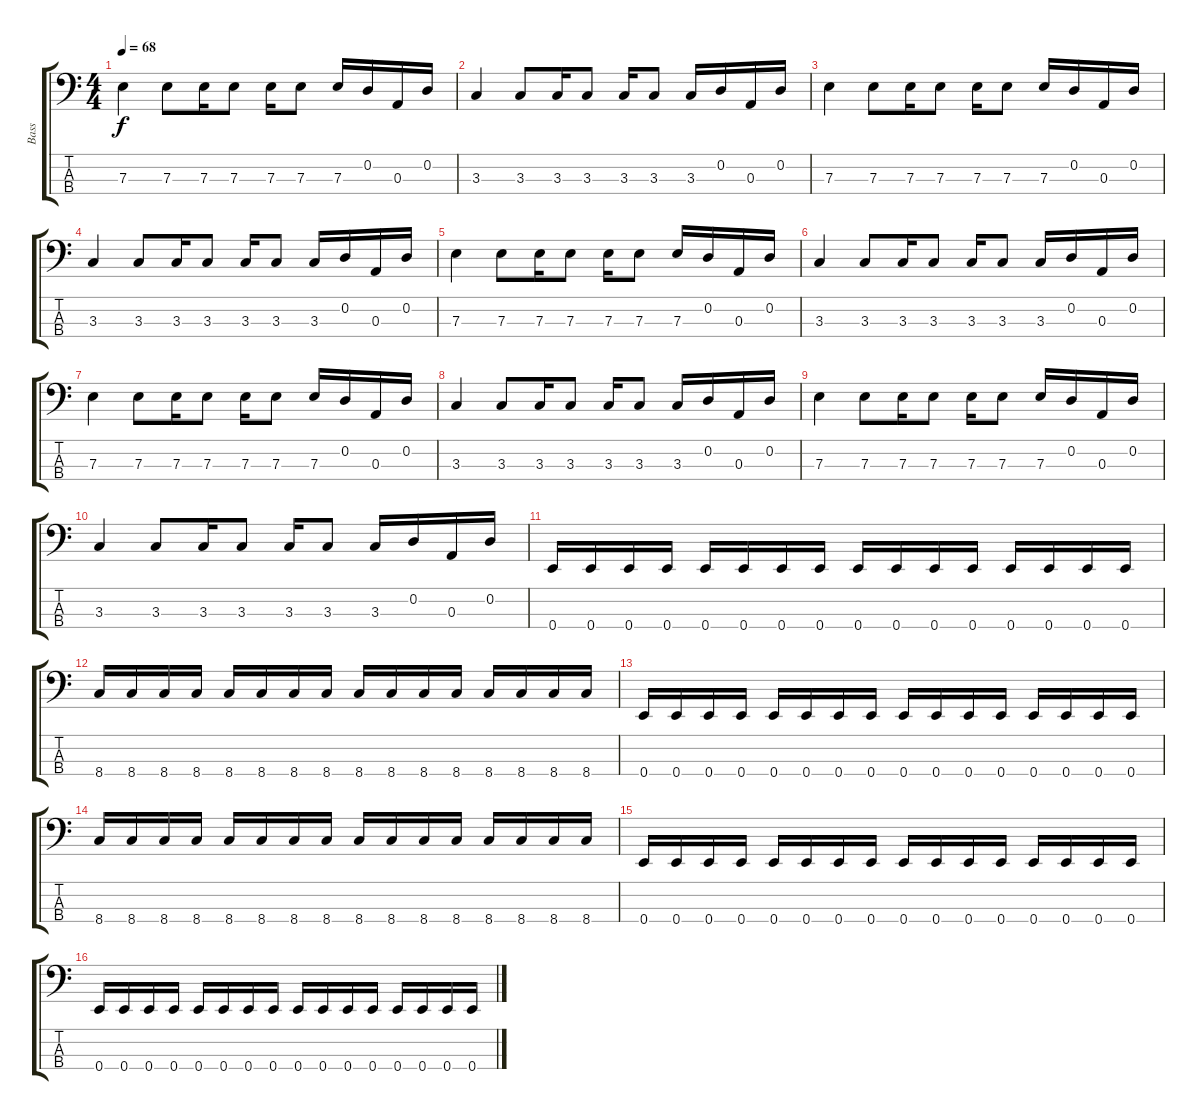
\track ("Bass" "Bass") {instrument electricbasspick}
\staff {score tabs}
\tuning (G2 D2 A1 E1) {hide}
\ts (4 4)
\tempo 68
\clef f4
\ks c
7.3.4{dy f} 7.3.8 7.3.16 7.3.8 7.3.16 7.3.8 7.3.16 0.2.16 0.3.16 0.2.16 |
3.3.4 3.3.8 3.3.16 3.3.8 3.3.16 3.3.8 3.3.16 0.2.16 0.3.16 0.2.16 |
7.3.4 7.3.8 7.3.16 7.3.8 7.3.16 7.3.8 7.3.16 0.2.16 0.3.16 0.2.16 |
3.3.4 3.3.8 3.3.16 3.3.8 3.3.16 3.3.8 3.3.16 0.2.16 0.3.16 0.2.16 |
7.3.4 7.3.8 7.3.16 7.3.8 7.3.16 7.3.8 7.3.16 0.2.16 0.3.16 0.2.16 |
3.3.4 3.3.8 3.3.16 3.3.8 3.3.16 3.3.8 3.3.16 0.2.16 0.3.16 0.2.16 |
7.3.4 7.3.8 7.3.16 7.3.8 7.3.16 7.3.8 7.3.16 0.2.16 0.3.16 0.2.16 |
3.3.4 3.3.8 3.3.16 3.3.8 3.3.16 3.3.8 3.3.16 0.2.16 0.3.16 0.2.16 |
7.3.4 7.3.8 7.3.16 7.3.8 7.3.16 7.3.8 7.3.16 0.2.16 0.3.16 0.2.16 |
3.3.4 3.3.8 3.3.16 3.3.8 3.3.16 3.3.8 3.3.16 0.2.16 0.3.16 0.2.16 |
0.4.16 0.4.16 0.4.16 0.4.16 0.4.16 0.4.16 0.4.16 0.4.16 0.4.16 0.4.16 0.4.16 0.4.16 0.4.16 0.4.16 0.4.16 0.4.16 |
8.4.16 8.4.16 8.4.16 8.4.16 8.4.16 8.4.16 8.4.16 8.4.16 8.4.16 8.4.16 8.4.16 8.4.16 8.4.16 8.4.16 8.4.16 8.4.16 |
0.4.16 0.4.16 0.4.16 0.4.16 0.4.16 0.4.16 0.4.16 0.4.16 0.4.16 0.4.16 0.4.16 0.4.16 0.4.16 0.4.16 0.4.16 0.4.16 |
8.4.16 8.4.16 8.4.16 8.4.16 8.4.16 8.4.16 8.4.16 8.4.16 8.4.16 8.4.16 8.4.16 8.4.16 8.4.16 8.4.16 8.4.16 8.4.16 |
0.4.16 0.4.16 0.4.16 0.4.16 0.4.16 0.4.16 0.4.16 0.4.16 0.4.16 0.4.16 0.4.16 0.4.16 0.4.16 0.4.16 0.4.16 0.4.16 |
0.4.16 0.4.16 0.4.16 0.4.16 0.4.16 0.4.16 0.4.16 0.4.16 0.4.16 0.4.16 0.4.16 0.4.16 0.4.16 0.4.16 0.4.16 0.4.16
